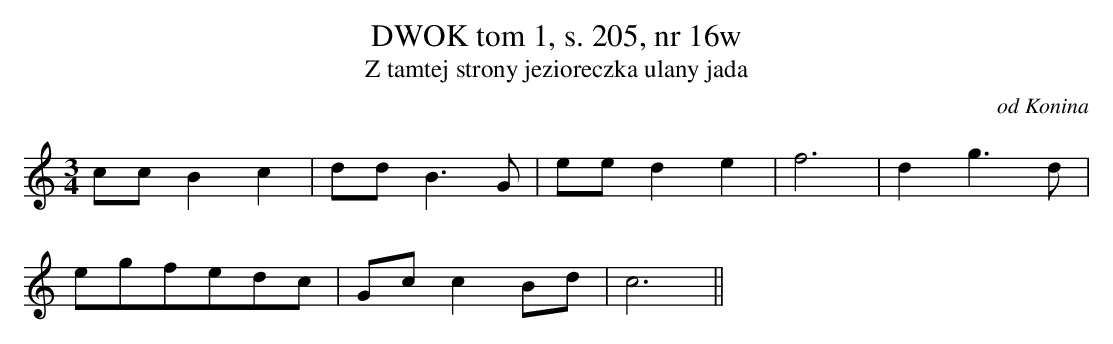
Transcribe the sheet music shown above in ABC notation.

X:1
T:DWOK tom 1, s. 205, nr 16w
T:Z tamtej strony jezioreczka ulany jada
O:od Konina
M:3/4
L:1/8
K:C
ccB2c2 | ddB3G | eed2e2 | f6 |d2g3d |
 egfedc | Gcc2Bd | c6||
